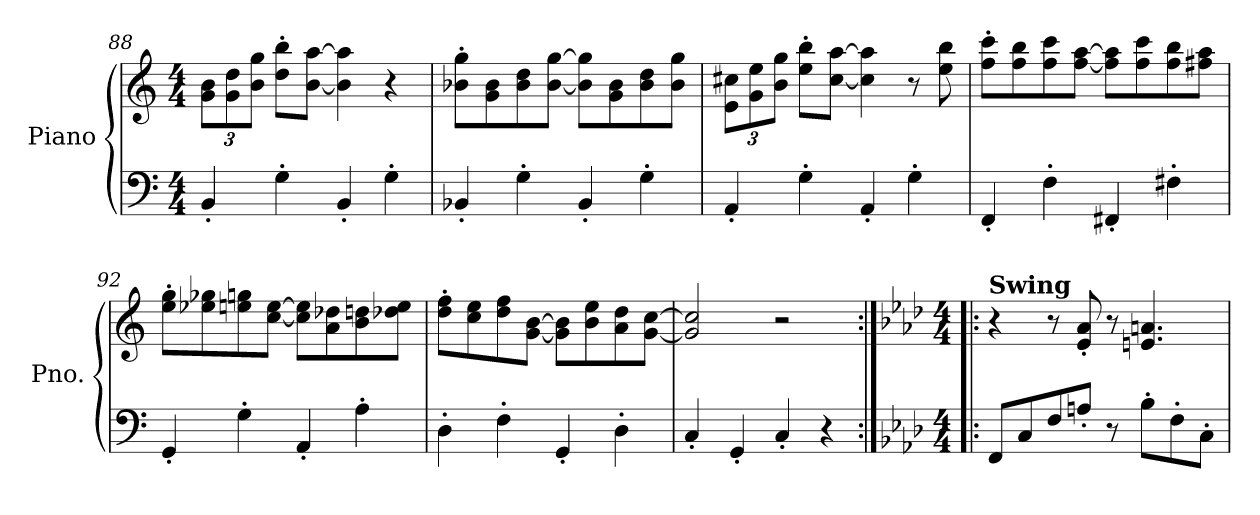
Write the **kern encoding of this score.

**kern	**kern
*part1	*part1
*staff2	*staff1
*I"Piano	*
*I'Pno.	*
*clefF4	*clefG2
*k[]	*k[]
*M4/4	*M4/4
*	*Xbrackettup
=88	=88
4BB'/	12g\ 12b\L
.	12g\ 12dd\
.	12b\ 12gg\J
4G'\	8dd\' 8bb\'L
.	[8b\ [8aa\J
4BB'/	4b\] 4aa\]
4G'\	4r
=89	=89
4BB-X'/	8b-X\' 8gg\'L
.	8g\ 8b-\
4G'\	8b-\ 8dd\
.	[8b-\ [8gg\J
4BB-'/	8b-\] 8gg\]L
.	8g\ 8b-\
4G'\	8b-\ 8dd\
.	8b-\ 8gg\J
=90	=90
4AA'/	12e\ 12cc#X\L
.	12g\ 12ee\
.	12b\ 12gg\J
4G'\	8ee\' 8bb\'L
.	[8cc#\ [8aa\J
4AA'/	4cc#\] 4aa\]
4G'\	8r
.	8ee\ 8bb\
!!LO:LB:g=z
=91	=91
4FF'/	8ff\' 8ccc\'L
.	8ff\ 8bb\
4F'\	8ff\ 8ccc\
.	[8ff\ [8aa\J
4FF#X'/	8ff\] 8aa\]L
.	8ff\ 8ccc\
4F#X'\	8ff\ 8bb\
.	8ff#X\ 8aa\J
=92	=92
4GG'/	8ee\' 8gg\'L
.	8ee-X\ 8gg-X\
4G'\	8een\ 8ggn\
.	[8cc\ [8ee\J
4AA'/	8cc\] 8ee\]L
.	8a\ 8dd-X\
4A'\	8b\ 8ddn\
.	8dd-X\ 8ee\J
=93	=93
4D'\	8dd\' 8ff\'L
.	8cc\ 8ee\
4F'\	8dd\ 8ff\
.	[8g\ [8b\J
4GG'/	8g\] 8b\]L
.	8b\ 8ee\
4D'\	8a\ 8dd\
.	[8g\ [8cc\J
=94	=94
4C'/	2g/] 2cc/]
4GG'/	.
4C'/	2r
4r	.
!!LO:PB:g=z
=95:|!|:	=95:|!|:
*k[b-e-a-d-]	*k[b-e-a-d-]
*M4/4	*M4/4
*	*MM128
!	!LO:TX:B:t=Swing
8FF/L	4r
8C/	.
8F/	8r
8An'/J	8e-/' 8a-/'
8r	8r
8B-'\L	4.en/ 4.an/
8F'\	.
8C'\J	.
=	=
*-	*-
